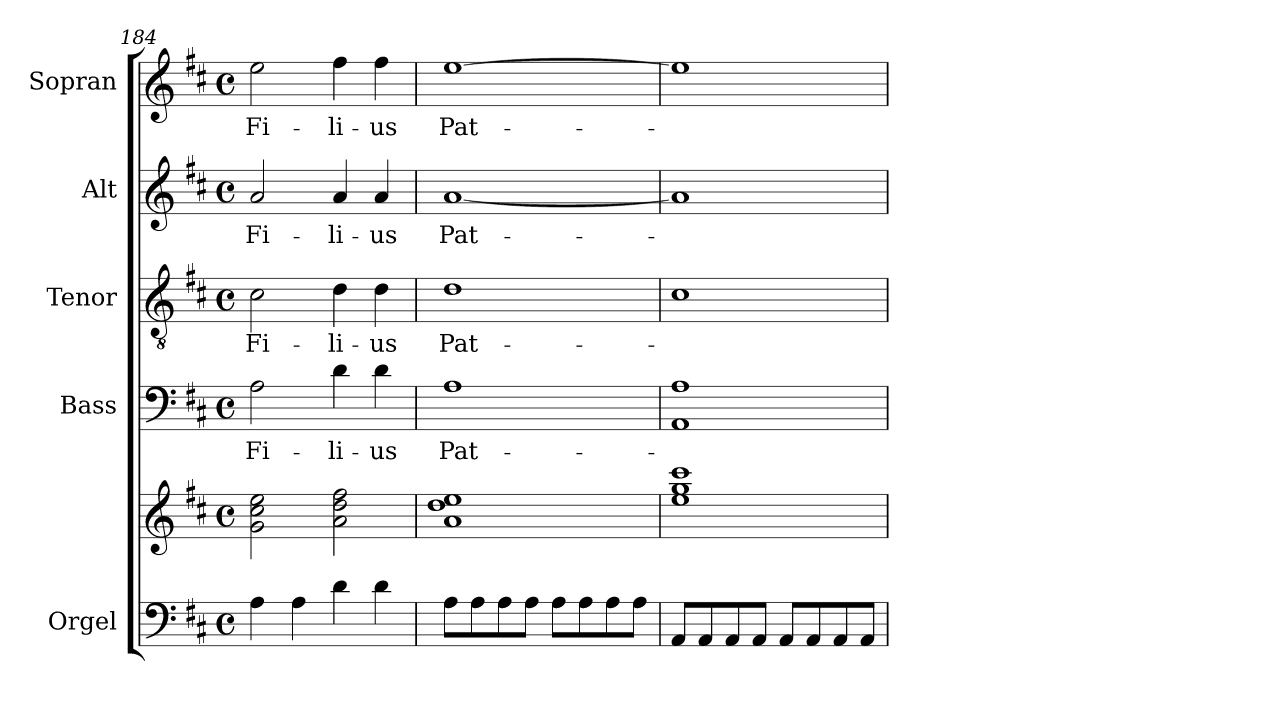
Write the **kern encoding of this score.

**kern	**kern	**kern	**text	**kern	**text	**kern	**text	**kern	**text
*part5	*part5	*part4	*part4	*part3	*part3	*part2	*part2	*part1	*part1
*staff6	*staff5	*staff4	*staff4	*staff3	*staff3	*staff2	*staff2	*staff1	*staff1
*I"Orgel	*	*I"Bass	*	*I"Tenor	*	*I"Alt	*	*I"Sopran	*
*I'Org.	*	*I'B.	*	*I'T.	*	*I'A.	*	*I'S.	*
!!LO:LB:g=z
*clefF4	*clefG2	*clefF4	*	*clefGv2	*	*clefG2	*	*clefG2	*
*k[f#c#]	*k[f#c#]	*k[f#c#]	*	*k[f#c#]	*	*k[f#c#]	*	*k[f#c#]	*
*D:	*D:	*D:	*	*D:	*	*D:	*	*D:	*
*M4/4	*M4/4	*M4/4	*	*M4/4	*	*M4/4	*	*M4/4	*
*met(c)	*met(c)	*met(c)	*	*met(c)	*	*met(c)	*	*met(c)	*
=184	=184	=184	=184	=184	=184	=184	=184	=184	=184
!	!	!	!LO:LY:b	!	!LO:LY:b	!	!LO:LY:b	!	!LO:LY:b
4A\	2g\ 2cc#\ 2ee\	2A\	Fi-	2c#\	Fi-	2a/	Fi-	2ee\	Fi-
4A\	.	.	.	.	.	.	.	.	.
!	!	!	!LO:LY:b	!	!LO:LY:b	!	!LO:LY:b	!	!LO:LY:b
4d\	2a\ 2dd\ 2ff#\	4d\	-li-	4d\	-li-	4a/	-li-	4ff#\	-li-
!	!	!	!LO:LY:b	!	!LO:LY:b	!	!LO:LY:b	!	!LO:LY:b
4d\	.	4d\	-us	4d\	-us	4a/	-us	4ff#\	-us
=185	=185	=185	=185	=185	=185	=185	=185	=185	=185
!	!	!	!LO:LY:b	!	!LO:LY:b	!	!LO:LY:b	!	!LO:LY:b
8A\L	1a 1dd 1ee	1A	Pat-	1d	Pat-	[1a	Pat-	[1ee	Pat-
8A\	.	.	.	.	.	.	.	.	.
8A\	.	.	.	.	.	.	.	.	.
8A\J	.	.	.	.	.	.	.	.	.
8A\L	.	.	.	.	.	.	.	.	.
8A\	.	.	.	.	.	.	.	.	.
8A\	.	.	.	.	.	.	.	.	.
8A\J	.	.	.	.	.	.	.	.	.
=186	=186	=186	=186	=186	=186	=186	=186	=186	=186
8AA/L	1ee 1gg 1ccc#	1AA 1A	.	1c#	.	1a]	.	1ee]	.
8AA/	.	.	.	.	.	.	.	.	.
8AA/	.	.	.	.	.	.	.	.	.
8AA/J	.	.	.	.	.	.	.	.	.
8AA/L	.	.	.	.	.	.	.	.	.
8AA/	.	.	.	.	.	.	.	.	.
8AA/	.	.	.	.	.	.	.	.	.
8AA/J	.	.	.	.	.	.	.	.	.
=	=	=	=	=	=	=	=	=	=
*-	*-	*-	*-	*-	*-	*-	*-	*-	*-
